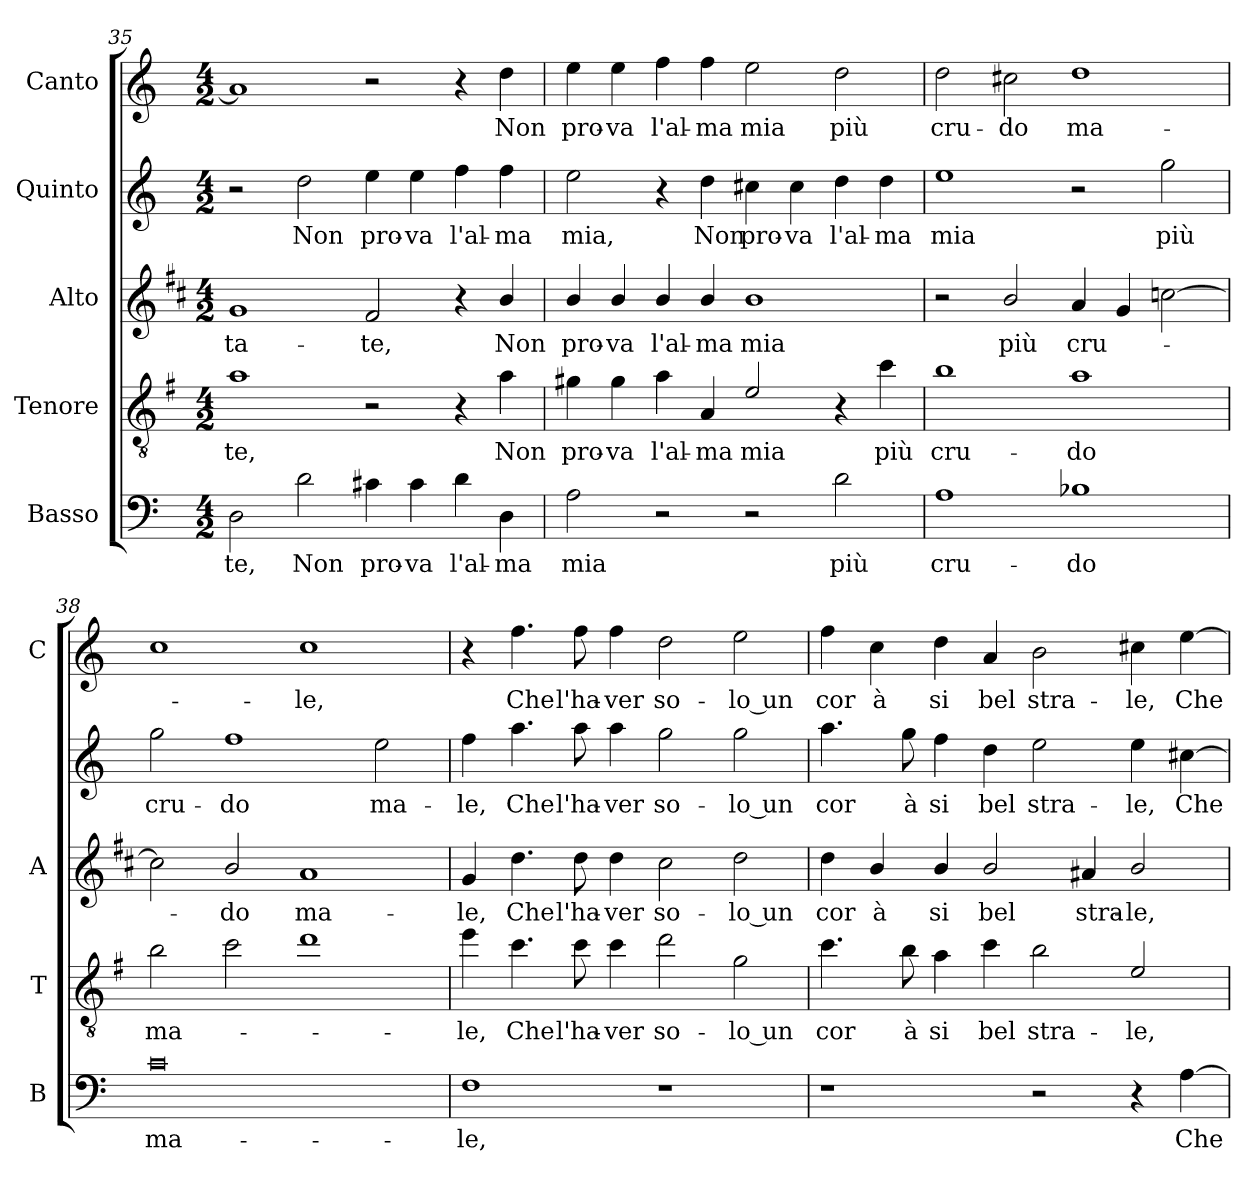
**kern	**text	**kern	**text	**kern	**text	**kern	**text	**kern	**text
*part5	*part5	*part4	*part4	*part3	*part3	*part2	*part2	*part1	*part1
*staff5	*staff5	*staff4	*staff4	*staff3	*staff3	*staff2	*staff2	*staff1	*staff1
*I"Basso	*	*I"Tenore	*	*I"Alto	*	*I"Quinto	*	*I"Canto	*
*I'B	*	*I'T	*	*I'A	*	*	*	*I'C	*
!!LO:PB:g=z
*clefF4	*	*clefGv2	*	*clefG2	*	*clefG2	*	*clefG2	*
*	*	*ITrd4c7	*	*ITrd1c2	*	*	*	*	*
*k[]	*	*k[]	*	*k[]	*	*k[]	*	*k[]	*
*C:	*	*C:	*	*C:	*	*C:	*	*C:	*
*M4/2	*	*M4/2	*	*M4/2	*	*M4/2	*	*M4/2	*
=35	=35	=35	=35	=35	=35	=35	=35	=35	=35
!	!LO:LY:b	!	!LO:LY:b	!	!LO:LY:b	!	!	!	!
2D\	-te,	1d	-te,	1f	-ta-	2r	.	1a]	.
!	!LO:LY:b	!	!	!	!	!	!LO:LY:b	!	!
2d\	Non	.	.	.	.	2dd\	Non	.	.
!	!LO:LY:b	!	!	!	!LO:LY:b	!	!LO:LY:b	!	!
4c#X\	pro-	2r	.	2e/	-te,	4ee\	pro-	2r	.
!	!LO:LY:b	!	!	!	!	!	!LO:LY:b	!	!
4c#\	-va	.	.	.	.	4ee\	-va	.	.
!	!LO:LY:b	!	!	!	!	!	!LO:LY:b	!	!
4d\	l'al-	4r	.	4r	.	4ff\	l'al-	4r	.
!	!LO:LY:b	!	!LO:LY:b	!	!LO:LY:b	!	!LO:LY:b	!	!LO:LY:b
4D\	-ma	4d\	Non	4a/	Non	4ff\	-ma	4dd\	Non
=36	=36	=36	=36	=36	=36	=36	=36	=36	=36
!	!LO:LY:b	!	!LO:LY:b	!	!LO:LY:b	!	!LO:LY:b	!	!LO:LY:b
2A\	mia	4c#X\	pro-	4a/	pro-	2ee\	mia,	4ee\	pro-
!	!	!	!LO:LY:b	!	!LO:LY:b	!	!	!	!LO:LY:b
.	.	4c#\	-va	4a/	-va	.	.	4ee\	-va
!	!	!	!LO:LY:b	!	!LO:LY:b	!	!	!	!LO:LY:b
2r	.	4d\	l'al-	4a/	l'al-	4r	.	4ff\	l'al-
!	!	!	!LO:LY:b	!	!LO:LY:b	!	!LO:LY:b	!	!LO:LY:b
.	.	4D/	-ma	4a/	-ma	4dd\	Non	4ff\	-ma
!	!	!	!LO:LY:b	!	!LO:LY:b	!	!LO:LY:b	!	!LO:LY:b
2r	.	2A/	mia	1a	mia	4cc#X\	pro-	2ee\	mia
!	!	!	!	!	!	!	!LO:LY:b	!	!
.	.	.	.	.	.	4cc#\	-va	.	.
!	!LO:LY:b	!	!	!	!	!	!LO:LY:b	!	!LO:LY:b
2d\	più	4r	.	.	.	4dd\	l'al-	2dd\	più
!	!	!	!LO:LY:b	!	!	!	!LO:LY:b	!	!
.	.	4f\	più	.	.	4dd\	-ma	.	.
=37	=37	=37	=37	=37	=37	=37	=37	=37	=37
!	!LO:LY:b	!	!LO:LY:b	!	!	!	!LO:LY:b	!	!LO:LY:b
1A	cru-	1e	cru-	2r	.	1ee	mia	2dd\	cru-
!	!	!	!	!	!LO:LY:b	!	!	!	!LO:LY:b
.	.	.	.	2a/	più	.	.	2cc#X\	-do
!	!LO:LY:b	!	!LO:LY:b	!	!LO:LY:b	!	!	!	!LO:LY:b
1B-X	-do	1d	-do	4g/	cru-	2r	.	1dd	ma-
.	.	.	.	4f/	.	.	.	.	.
!	!	!	!	!	!	!	!LO:LY:b	!	!
.	.	.	.	[2b-X\	.	2gg\	più	.	.
=38	=38	=38	=38	=38	=38	=38	=38	=38	=38
!	!LO:LY:b	!	!LO:LY:b	!	!	!	!LO:LY:b	!	!
0c	ma-	2e\	ma-	2b-\]	.	2gg\	cru-	1cc	.
!	!	!	!	!	!LO:LY:b	!	!LO:LY:b	!	!
.	.	2f\	.	2a/	-do	1ff	-do	.	.
!	!	!	!	!	!LO:LY:b	!	!	!	!LO:LY:b
.	.	1g	.	1g	ma-	.	.	1cc	-le,
!	!	!	!	!	!	!	!LO:LY:b	!	!
.	.	.	.	.	.	2ee\	ma-	.	.
!!LO:LB:g=z
=39	=39	=39	=39	=39	=39	=39	=39	=39	=39
!	!LO:LY:b	!	!LO:LY:b	!	!LO:LY:b	!	!LO:LY:b	!	!
1F	-le,	4a\	-le,	4f/	-le,	4ff\	-le,	4r	.
!	!	!	!LO:LY:b	!	!LO:LY:b	!	!LO:LY:b	!	!LO:LY:b
.	.	4.f\	Che	4.cc\	Che	4.aa\	Che	4.ff\	Che
!	!	!	!LO:LY:b	!	!LO:LY:b	!	!LO:LY:b	!	!LO:LY:b
.	.	8f\	l'ha-	8cc\	l'ha-	8aa\	l'ha-	8ff\	l'ha-
!	!	!	!LO:LY:b	!	!LO:LY:b	!	!LO:LY:b	!	!LO:LY:b
.	.	4f\	-ver	4cc\	-ver	4aa\	-ver	4ff\	-ver
!	!	!	!LO:LY:b	!	!LO:LY:b	!	!LO:LY:b	!	!LO:LY:b
1r	.	2g\	so-	2b\	so-	2gg\	so-	2dd\	so-
!	!	!	!LO:LY:b	!	!LO:LY:b	!	!LO:LY:b	!	!LO:LY:b
.	.	2c\	-lo un	2cc\	-lo un	2gg\	-lo un	2ee\	-lo un
=40	=40	=40	=40	=40	=40	=40	=40	=40	=40
!	!	!	!LO:LY:b	!	!LO:LY:b	!	!LO:LY:b	!	!LO:LY:b
1r	.	4.f\	cor	4cc\	cor	4.aa\	cor	4ff\	cor
!	!	!	!	!	!LO:LY:b	!	!	!	!LO:LY:b
.	.	.	.	4a/	à	.	.	4cc\	à
!	!	!	!LO:LY:b	!	!	!	!LO:LY:b	!	!
.	.	8e\	à	.	.	8gg\	à	.	.
!	!	!	!LO:LY:b	!	!LO:LY:b	!	!LO:LY:b	!	!LO:LY:b
.	.	4d\	si	4a/	si	4ff\	si	4dd\	si
!	!	!	!LO:LY:b	!	!LO:LY:b	!	!LO:LY:b	!	!LO:LY:b
.	.	4f\	bel	2a/	bel	4dd\	bel	4a/	bel
!	!	!	!LO:LY:b	!	!	!	!LO:LY:b	!	!LO:LY:b
2r	.	2e\	stra-	.	.	2ee\	stra-	2b\	stra-
!	!	!	!	!	!LO:LY:b	!	!	!	!
.	.	.	.	4g#X/	stra-	.	.	.	.
!	!	!	!LO:LY:b	!	!LO:LY:b	!	!LO:LY:b	!	!LO:LY:b
4r	.	2A/	-le,	2a/	-le,	4ee\	-le,	4cc#X\	-le,
!	!LO:LY:b	!	!	!	!	!	!LO:LY:b	!	!LO:LY:b
[4A\	Che	.	.	.	.	[4cc#X\	Che	[4ee\	Che
=	=	=	=	=	=	=	=	=	=
*-	*-	*-	*-	*-	*-	*-	*-	*-	*-
